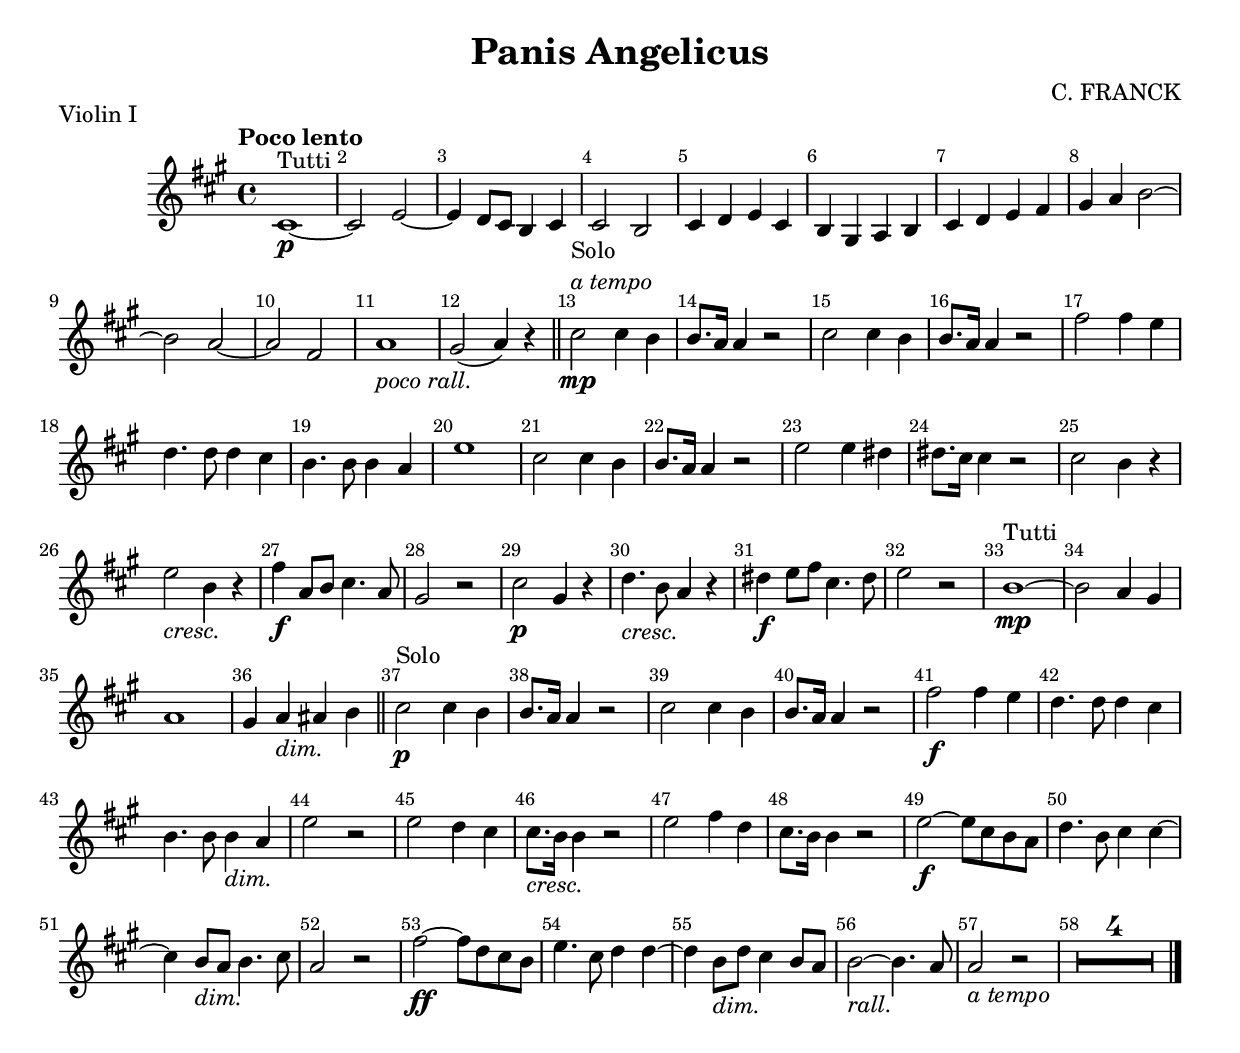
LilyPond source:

\version "2.18.2"
\header{
  title = "Panis Angelicus"
  piece = "Violin I"
  arranger = "C. FRANCK"
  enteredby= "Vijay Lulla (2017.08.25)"
}

\layout {
  \context {
    \Score
      \override BarNumber.break-visibility = ##(#f #t #t)
      \override MultiMeasureRest.expand-limit = #1
      %% \override SpacingSpanner.base-shortest-duration = #(ly:make-moment 1/20)
  }
}

voiceconsts = {
  \key a \major
  %% \numericTimeSignature
  \compressFullBarRests
  \tempo "Poco lento"
}

%% showLastLength = R1*8 %% last few measures %% Comment to typeset whole score

\book {
  \score {
    \new Staff {
      \new Voice {
        \relative c' {
          \voiceconsts
          \time 4/4 \clef treble
          cis1\p^"Tutti"~ | cis2 e2~ | e4 d8 cis8 b4 cis4 | cis2 b2 |
          cis4 d4 e4  cis4 | b4 gis4 a4 b4 | cis4 d4 e4 fis4 | gis4 a4 b2~ |
          b2 a2~ | a2 fis2 | a1_\markup{\italic "poco rall."} | gis2( a4) r4 \bar"||"
          \barNumberCheck 13
          cis2^\markup{\column{"Solo" \italic "a tempo"}}\mp cis4 b4 |
          b8. a16 a4 r2 | cis2 cis4 b4 | b8. a16 a4 r2 | fis'2 fis4 e4 |
          d4. d8 d4 cis4 | b4. b8 b4 a4 | e'1 | cis2 cis4 b4 | b8. a16 a4 r2 |
          e'2 e4 dis4 | dis8. cis16 cis4 r2 | cis2 b4 r4 | 
          e2_\markup{\italic "cresc."} b4 r4 | fis'4\f a,8 b8 cis4. a8 |
          gis2 r2 | cis2\p gis4 r4 |
          \barNumberCheck 30
          d'4._\markup{\italic "cresc."} b8 a4 r4 | dis4\f e8 fis8 cis4. dis8 |
          e2 r2 | b1~\mp^"Tutti" | b2 a4 gis4 | a1 | 
          gis4 a4_\markup{\italic "dim."} ais4 b4 \bar"||"
          \barNumberCheck 37
          cis2\p^"Solo" cis4 b4 | b8. a16 a4 r2 | cis2 cis4 b4 | b8. a16 a4 r2 |
          fis'2\f fis4 e4 | d4. d8 d4 cis4 | b4. b8 b4_\markup{\italic"dim."} a4 |
          e'2 r2 | e2 d4 cis4 | cis8._\markup{\italic "cresc."} b16 b4 r2 |
          e2 fis4 d4 | cis8. b16 b4 r2 | e2\f~ e8 cis8 b8 a8 | d4. b8 cis4 cis4 ~ |
          \barNumberCheck 51
          cis4 b8_\markup{\italic"dim."} a8 b4. cis8 | a2 r2 | fis'2\ff~ fis8 d8 cis8 b8 |
          e4. cis8 d4 d4~ | d4 b8_\markup{\italic "dim."} d8 cis4 b8 a8 |
          b2~_\markup{\italic "rall."} b4. a8 | a2_\markup{\italic "a tempo"} r2 |
          R1*4/4*4 \bar"|."

        }
      }
    }
  }
}
